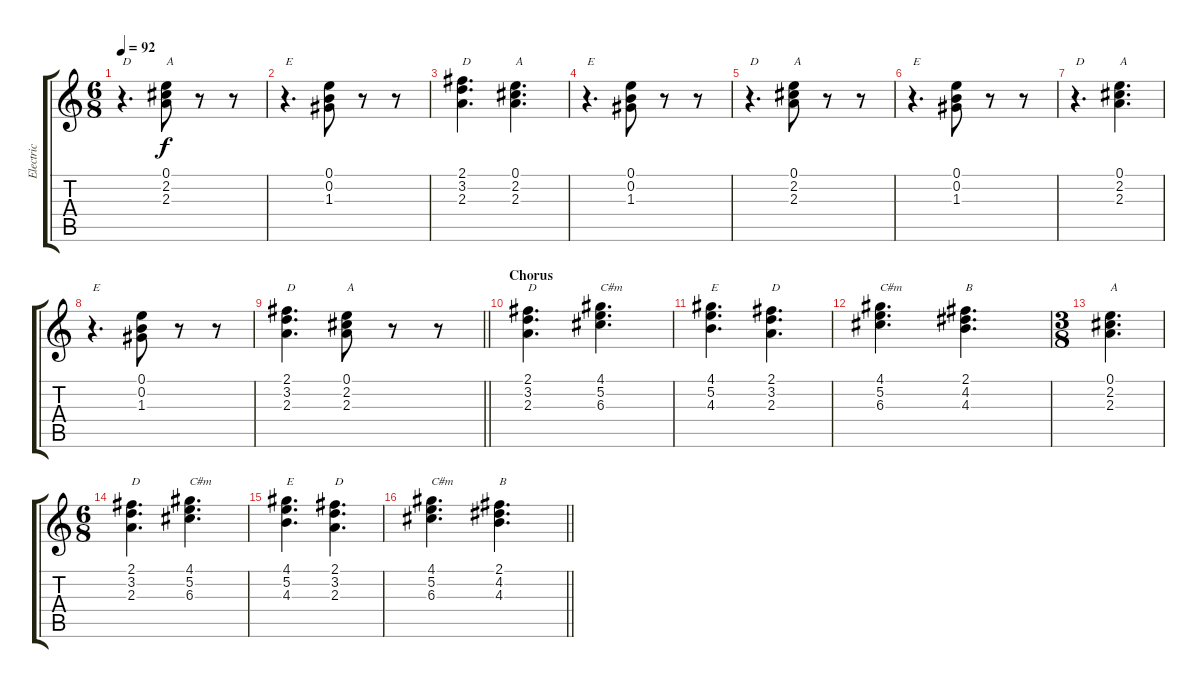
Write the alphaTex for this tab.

\track ("Electric" "Electric") {instrument overdrivenguitar}
\staff {score tabs}
\tuning (E4 B3 G3 D3 A2 E2) {hide}
\ts (6 8)
\tempo 92
\clef g2
\ks c
r.4{d txt "D" dy f} (0.1 2.2 2.3).8{txt "A"} r.8 r.8 |
r.4{d txt "E"} (0.1 0.2 1.3).8 r.8 r.8 |
(2.1 3.2 2.3).4{d txt "D"} (0.1 2.2 2.3).4{d txt "A"} |
r.4{d txt "E"} (0.1 0.2 1.3).8 r.8 r.8 |
r.4{d txt "D"} (0.1 2.2 2.3).8{txt "A"} r.8 r.8 |
r.4{d txt "E"} (0.1 0.2 1.3).8 r.8 r.8 |
r.4{d txt "D"} (0.1 2.2 2.3).4{d txt "A"} |
r.4{d txt "E"} (0.1 0.2 1.3).8 r.8 r.8 |
\barLineRight lightlight
(2.1 3.2 2.3).4{d txt "D"} (0.1 2.2 2.3).8{txt "A"} r.8 r.8 |
\section ("" "Chorus")
(2.1 3.2 2.3).4{d txt "D"} (4.1 5.2 6.3).4{d txt "C#m"} |
(4.1 5.2 4.3).4{d txt "E"} (2.1 3.2 2.3).4{d txt "D"} |
(4.1 5.2 6.3).4{d txt "C#m"} (2.1 4.2 4.3).4{d txt "B"} |
\ts (3 8)
(0.1 2.2 2.3).4{d txt "A"} |
\ts (6 8)
(2.1 3.2 2.3).4{d txt "D"} (4.1 5.2 6.3).4{d txt "C#m"} |
(4.1 5.2 4.3).4{d txt "E"} (2.1 3.2 2.3).4{d txt "D"} |
\barLineRight lightlight
(4.1 5.2 6.3).4{d txt "C#m"} (2.1 4.2 4.3).4{d txt "B"}
